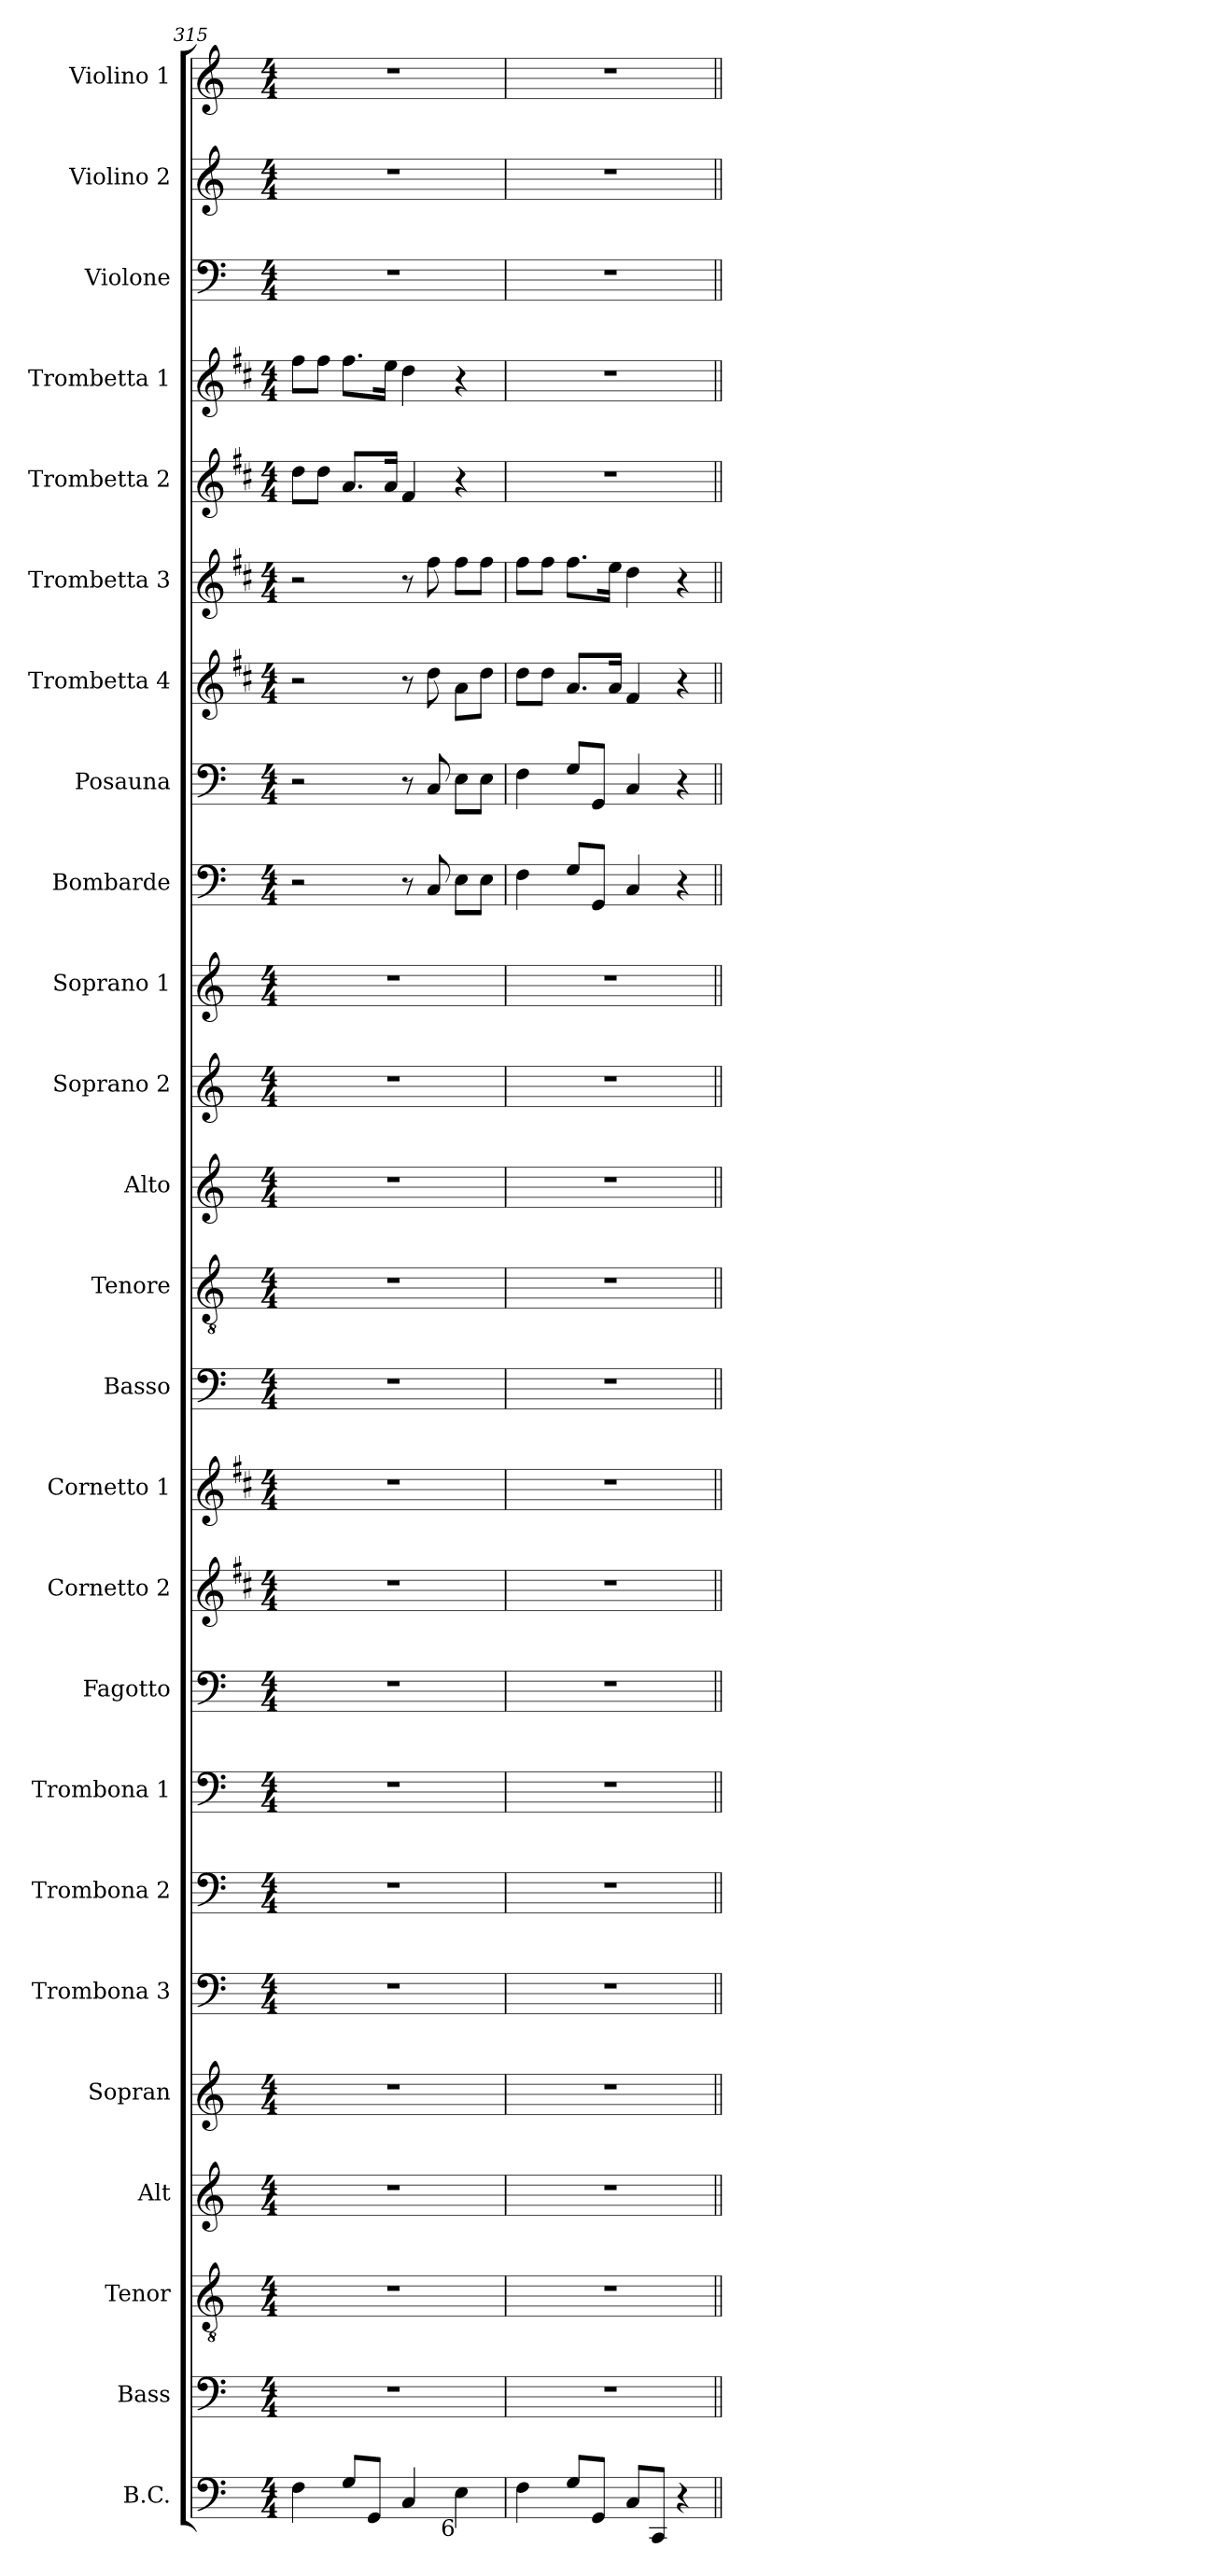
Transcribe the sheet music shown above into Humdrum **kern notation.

**kern	**kern	**kern	**kern	**kern	**kern	**kern	**kern	**kern	**kern	**kern	**kern	**kern	**kern	**kern	**kern	**kern	**kern	**kern	**kern	**kern	**kern	**kern	**kern	**kern
*part25	*part24	*part23	*part22	*part21	*part20	*part19	*part18	*part17	*part16	*part15	*part14	*part13	*part12	*part11	*part10	*part9	*part8	*part7	*part6	*part5	*part4	*part3	*part2	*part1
*staff25	*staff24	*staff23	*staff22	*staff21	*staff20	*staff19	*staff18	*staff17	*staff16	*staff15	*staff14	*staff13	*staff12	*staff11	*staff10	*staff9	*staff8	*staff7	*staff6	*staff5	*staff4	*staff3	*staff2	*staff1
*I"B.C.	*I"Bass	*I"Tenor	*I"Alt	*I"Sopran	*I"Trombona 3	*I"Trombona 2	*I"Trombona 1	*I"Fagotto	*I"Cornetto 2	*I"Cornetto 1	*I"Basso	*I"Tenore	*I"Alto	*I"Soprano 2	*I"Soprano 1	*I"Bombarde	*I"Posauna	*I"Trombetta 4	*I"Trombetta 3	*I"Trombetta 2	*I"Trombetta 1	*I"Violone	*I"Violino 2	*I"Violino 1
*I'B.C.	*I'B.	*I'T.	*I'A.	*I'S.	*I'Tbn. 2	*I'Tbn. 2	*I'Tbn. 1	*I'Fag.	*I'Cor. 2	*I'Cor. 1	*I'B.	*I'T.	*I'A.	*I'S.	*I'S.	*	*	*	*	*	*	*	*I'Vl. 2	*I'Vl. 1
*clefF4	*clefF4	*clefGv2	*clefG2	*clefG2	*clefF4	*clefF4	*clefF4	*clefF4	*clefG2	*clefG2	*clefF4	*clefGv2	*clefG2	*clefG2	*clefG2	*clefF4	*clefF4	*clefG2	*clefG2	*clefG2	*clefG2	*clefF4	*clefG2	*clefG2
*	*	*ITrd7c12	*	*	*	*	*	*	*ITrd1c2	*ITrd1c2	*	*ITrd7c12	*	*	*	*	*	*ITrd1c2	*ITrd1c2	*ITrd1c2	*ITrd1c2	*	*	*
*k[]	*k[]	*k[]	*k[]	*k[]	*k[]	*k[]	*k[]	*k[]	*k[]	*k[]	*k[]	*k[]	*k[]	*k[]	*k[]	*k[]	*k[]	*k[]	*k[]	*k[]	*k[]	*k[]	*k[]	*k[]
*C:	*C:	*C:	*C:	*C:	*C:	*C:	*C:	*C:	*C:	*C:	*C:	*C:	*C:	*C:	*C:	*C:	*C:	*C:	*C:	*C:	*C:	*C:	*C:	*C:
*M4/4	*M4/4	*M4/4	*M4/4	*M4/4	*M4/4	*M4/4	*M4/4	*M4/4	*M4/4	*M4/4	*M4/4	*M4/4	*M4/4	*M4/4	*M4/4	*M4/4	*M4/4	*M4/4	*M4/4	*M4/4	*M4/4	*M4/4	*M4/4	*M4/4
=315	=315	=315	=315	=315	=315	=315	=315	=315	=315	=315	=315	=315	=315	=315	=315	=315	=315	=315	=315	=315	=315	=315	=315	=315
4Fi\	1r	1r	1r	1r	1r	1r	1r	1r	1r	1r	1r	1r	1r	1r	1r	2r	2r	2r	2r	8cci\L	8eei\L	1r	1r	1r
.	.	.	.	.	.	.	.	.	.	.	.	.	.	.	.	.	.	.	.	8cci\J	8eei\J	.	.	.
8Gi/L	.	.	.	.	.	.	.	.	.	.	.	.	.	.	.	.	.	.	.	8.gi/L	8.eei\L	.	.	.
8GGi/J	.	.	.	.	.	.	.	.	.	.	.	.	.	.	.	.	.	.	.	.	.	.	.	.
.	.	.	.	.	.	.	.	.	.	.	.	.	.	.	.	.	.	.	.	16gi/Jk	16ddi\Jk	.	.	.
4Ci/	.	.	.	.	.	.	.	.	.	.	.	.	.	.	.	8r	8r	8r	8r	4ei/	4cci\	.	.	.
.	.	.	.	.	.	.	.	.	.	.	.	.	.	.	.	8Ci/	8Ci/	8cci\	8eei\	.	.	.	.	.
!LO:TX:b:rj:t=6	!	!	!	!	!	!	!	!	!	!	!	!	!	!	!	!	!	!	!	!	!	!	!	!
4Ei\	.	.	.	.	.	.	.	.	.	.	.	.	.	.	.	8Ei\L	8Ei\L	8gi\L	8eei\L	4r	4r	.	.	.
.	.	.	.	.	.	.	.	.	.	.	.	.	.	.	.	8Ei\J	8Ei\J	8cci\J	8eei\J	.	.	.	.	.
=316	=316	=316	=316	=316	=316	=316	=316	=316	=316	=316	=316	=316	=316	=316	=316	=316	=316	=316	=316	=316	=316	=316	=316	=316
4Fi\	1r	1r	1r	1r	1r	1r	1r	1r	1r	1r	1r	1r	1r	1r	1r	4Fi\	4Fi\	8cci\L	8eei\L	1r	1r	1r	1r	1r
.	.	.	.	.	.	.	.	.	.	.	.	.	.	.	.	.	.	8cci\J	8eei\J	.	.	.	.	.
8Gi/L	.	.	.	.	.	.	.	.	.	.	.	.	.	.	.	8Gi/L	8Gi/L	8.gi/L	8.eei\L	.	.	.	.	.
8GGi/J	.	.	.	.	.	.	.	.	.	.	.	.	.	.	.	8GGi/J	8GGi/J	.	.	.	.	.	.	.
.	.	.	.	.	.	.	.	.	.	.	.	.	.	.	.	.	.	16gi/Jk	16ddi\Jk	.	.	.	.	.
8Ci/L	.	.	.	.	.	.	.	.	.	.	.	.	.	.	.	4Ci/	4Ci/	4ei/	4cci\	.	.	.	.	.
8CCi/J	.	.	.	.	.	.	.	.	.	.	.	.	.	.	.	.	.	.	.	.	.	.	.	.
4r	.	.	.	.	.	.	.	.	.	.	.	.	.	.	.	4r	4r	4r	4r	.	.	.	.	.
=||	=||	=||	=||	=||	=||	=||	=||	=||	=||	=||	=||	=||	=||	=||	=||	=||	=||	=||	=||	=||	=||	=||	=||	=||
*-	*-	*-	*-	*-	*-	*-	*-	*-	*-	*-	*-	*-	*-	*-	*-	*-	*-	*-	*-	*-	*-	*-	*-	*-
